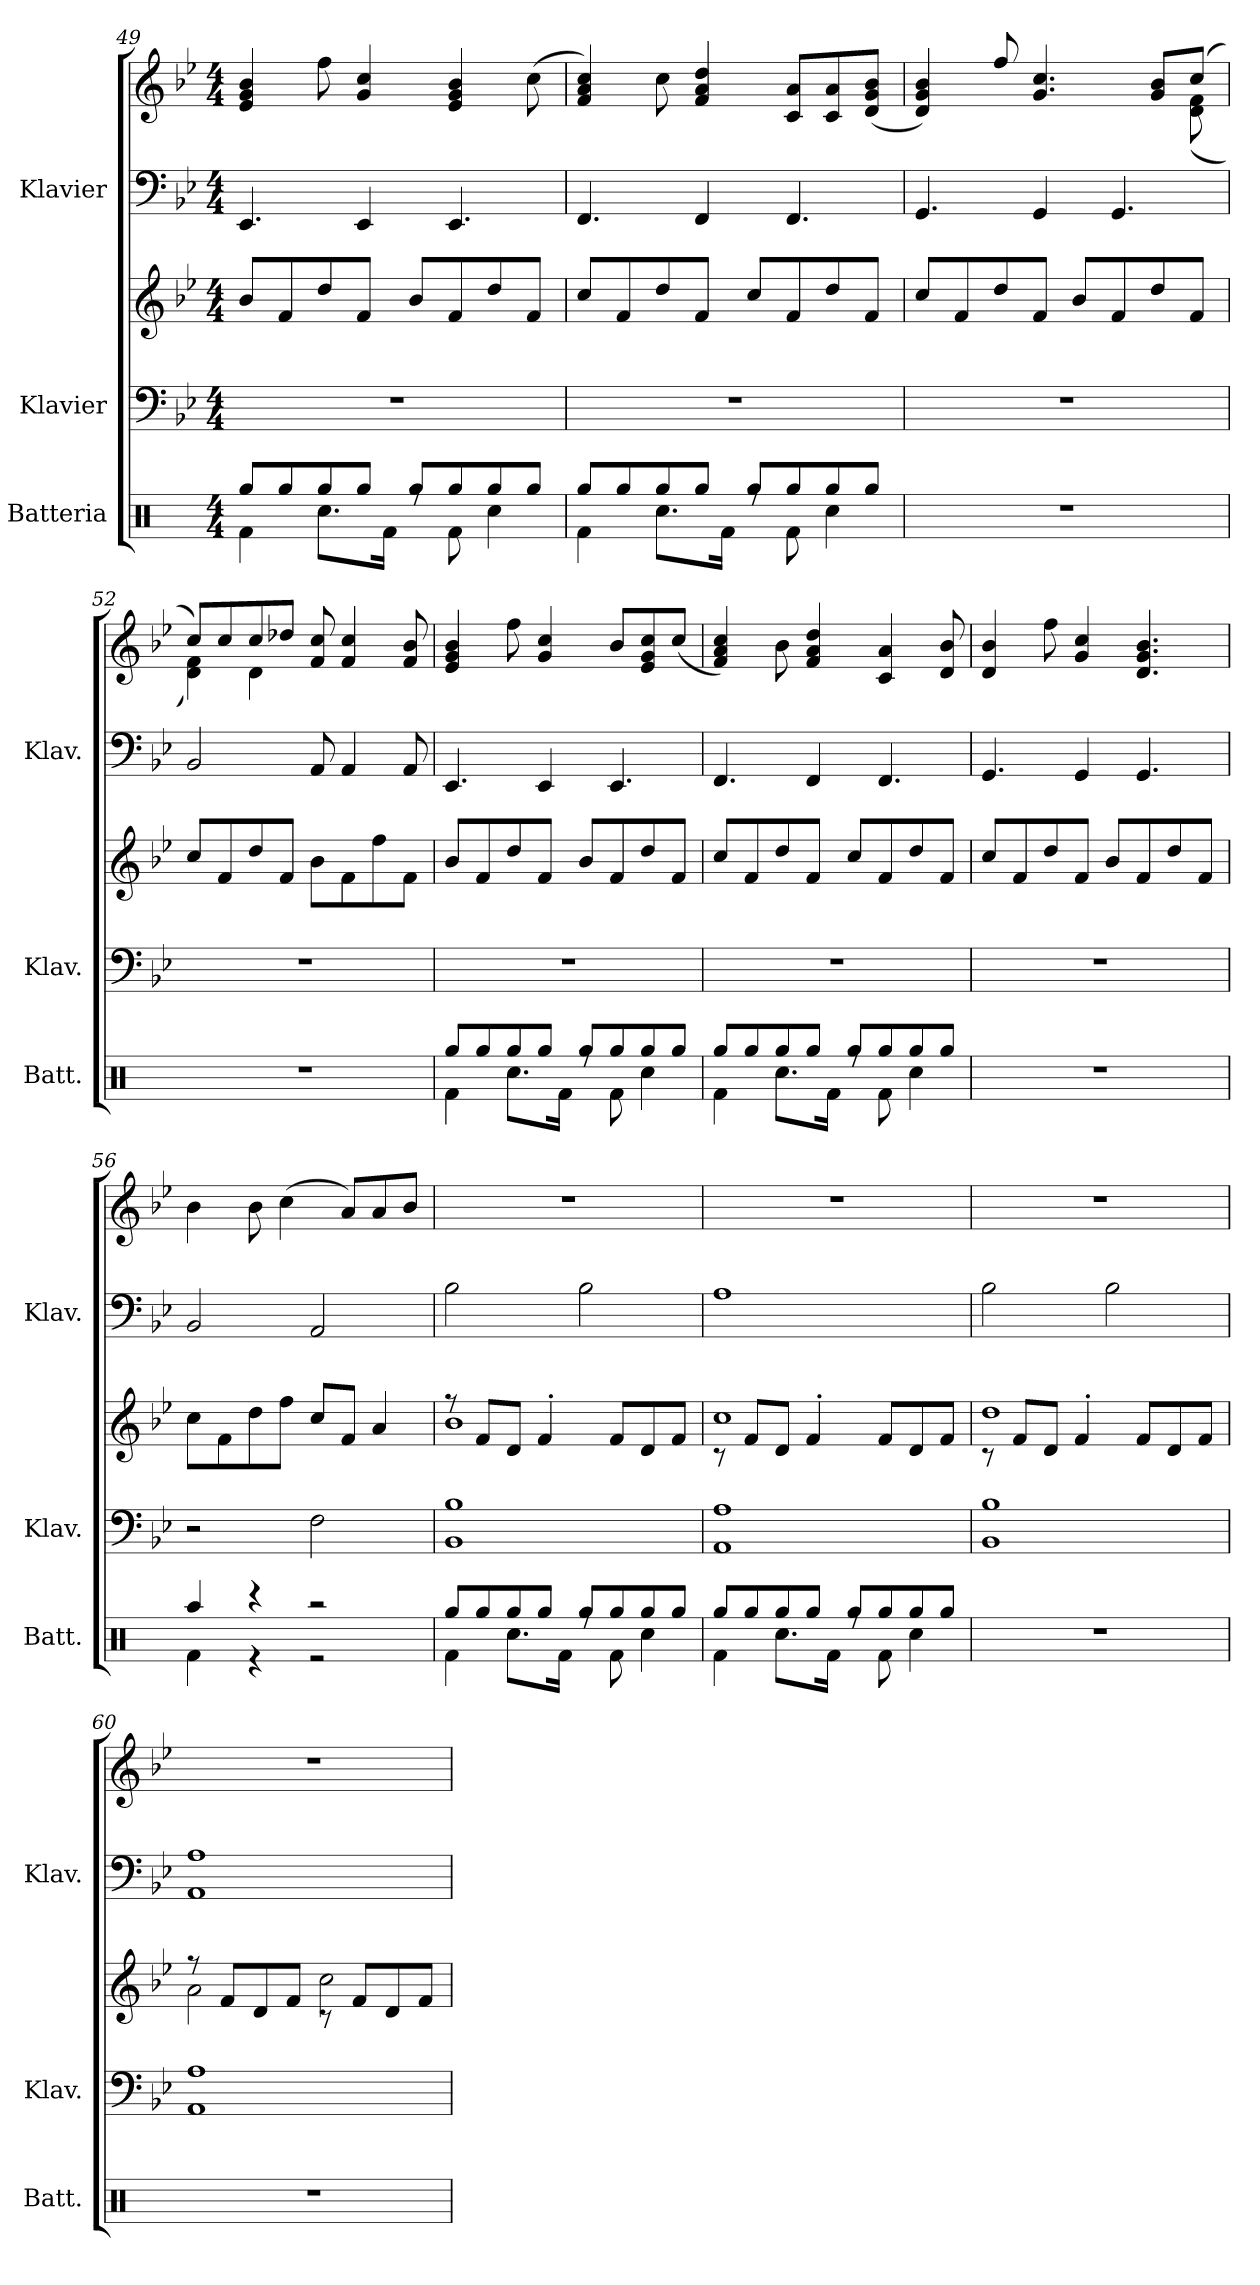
**kern	**kern	**kern	**kern	**kern
*part3	*part2	*part2	*part1	*part1
*staff5	*staff4	*staff3	*staff2	*staff1
*I"Batteria	*I"Klavier	*	*I"Klavier	*
*I'Batt.	*I'Klav.	*	*I'Klav.	*
!!LO:LB:g=z
*clefX	*clefF4	*clefG2	*clefF4	*clefG2
*k[]	*k[b-e-]	*k[b-e-]	*k[b-e-]	*k[b-e-]
*M4/4	*M4/4	*M4/4	*M4/4	*M4/4
=49	=49	=49	=49	=49
*^	*	*	*	*
8Rgg/L	4Rf\	1r	8b-/L	4.EE-/	4e-/ 4g/ 4b-/
8Rgg/	.	.	8f/	.	.
8Rgg/	8.Rcc\L	.	8dd/	.	8ff\
8Rgg/J	.	.	8f/J	4EE-/	4g/ 4cc/
.	16Rf\Jk	.	.	.	.
8Rgg/L	8rff	.	8b-/L	.	.
8Rgg/	8Rf\	.	8f/	4.EE-/	4e-/ 4g/ 4b-/
8Rgg/	4Rcc\	.	8dd/	.	.
8Rgg/J	.	.	8f/J	.	(8cc\
=50	=50	=50	=50	=50	=50
8Rgg/L	4Rf\	1r	8cc/L	4.FF/	4f/ 4a/ 4cc/)
8Rgg/	.	.	8f/	.	.
8Rgg/	8.Rcc\L	.	8dd/	.	8cc\
8Rgg/J	.	.	8f/J	4FF/	4f/ 4a/ 4dd/
.	16Rf\Jk	.	.	.	.
8Rgg/L	8rff	.	8cc/L	.	.
8Rgg/	8Rf\	.	8f/	4.FF/	8c/ 8a/L
8Rgg/	4Rcc\	.	8dd/	.	8c/ 8a/
8Rgg/J	.	.	8f/J	.	(8d/ 8g/ 8b-/J
*v	*v	*	*	*	*
=51	=51	=51	=51	=51
*	*	*	*	*^
1r	1r	8cc/L	4.GG/	4d/ 4g/ 4b-/)	2..ryy
.	.	8f/	.	.	.
.	.	8dd/	.	8ff/	.
.	.	8f/J	4GG/	4.g/ 4.cc/	.
.	.	8b-/L	.	.	.
.	.	8f/	4.GG/	.	.
.	.	8dd/	.	8g/ 8b-/L	.
.	.	8f/J	.	(8cc/J	(8d\ 8f\
=52	=52	=52	=52	=52	=52
1r	1r	8cc/L	2BB-/	8cc/L)	4d\ 4f\)
.	.	8f/	.	8cc/	.
.	.	8dd/	.	8cc/	4d\
.	.	8f/J	.	8dd-X/J	.
.	.	8b-\L	8AA/	8f/ 8cc/	2ryy
.	.	8f\	4AA/	4f/ 4cc/	.
.	.	8ff\	.	.	.
.	.	8f\J	8AA/	8f/ 8b-/	.
*	*	*	*	*v	*v
!!LO:PB:g=z
=53	=53	=53	=53	=53
*^	*	*	*	*
8Rgg/L	4Rf\	1r	8b-/L	4.EE-/	4e-/ 4g/ 4b-/
8Rgg/	.	.	8f/	.	.
8Rgg/	8.Rcc\L	.	8dd/	.	8ff\
8Rgg/J	.	.	8f/J	4EE-/	4g/ 4cc/
.	16Rf\Jk	.	.	.	.
8Rgg/L	8rff	.	8b-/L	.	.
8Rgg/	8Rf\	.	8f/	4.EE-/	8b-/L
8Rgg/	4Rcc\	.	8dd/	.	8e-/ 8g/ 8cc/
8Rgg/J	.	.	8f/J	.	(8cc/J
=54	=54	=54	=54	=54	=54
8Rgg/L	4Rf\	1r	8cc/L	4.FF/	4f/ 4a/ 4cc/)
8Rgg/	.	.	8f/	.	.
8Rgg/	8.Rcc\L	.	8dd/	.	8b-\
8Rgg/J	.	.	8f/J	4FF/	4f/ 4a/ 4dd/
.	16Rf\Jk	.	.	.	.
8Rgg/L	8rff	.	8cc/L	.	.
8Rgg/	8Rf\	.	8f/	4.FF/	4c/ 4a/
8Rgg/	4Rcc\	.	8dd/	.	.
8Rgg/J	.	.	8f/J	.	8d/ 8b-/
*v	*v	*	*	*	*
=55	=55	=55	=55	=55
1r	1r	8cc/L	4.GG/	4d/ 4b-/
.	.	8f/	.	.
.	.	8dd/	.	8ff\
.	.	8f/J	4GG/	4g/ 4cc/
.	.	8b-/L	.	.
.	.	8f/	4.GG/	4.d/ 4.g/ 4.b-/
.	.	8dd/	.	.
.	.	8f/J	.	.
=56	=56	=56	=56	=56
*^	*	*	*	*
4Raa/	4Rf\	2r	8cc\L	2BB-/	4b-\
.	.	.	8f\	.	.
4r	4r	.	8dd\	.	8b-\
.	.	.	8ff\J	.	(4cc\
2r	2r	2F\	8cc/L	2AA/	.
.	.	.	8f/J	.	8a/L)
.	.	.	4a/	.	8a/
.	.	.	.	.	8b-/J
!!LO:LB:g=z
=57	=57	=57	=57	=57	=57
*	*	*	*^	*	*
8Rgg/L	4Rf\	1BB- 1B-	8r	1b-	2B-\	1r
8Rgg/	.	.	8f/L	.	.	.
8Rgg/	8.Rcc\L	.	8d/J	.	.	.
8Rgg/J	.	.	4f'/	.	.	.
.	16Rf\Jk	.	.	.	.	.
8Rgg/L	8rff	.	.	.	2B-\	.
8Rgg/	8Rf\	.	8f/L	.	.	.
8Rgg/	4Rcc\	.	8d/	.	.	.
8Rgg/J	.	.	8f/J	.	.	.
=58	=58	=58	=58	=58	=58	=58
8Rgg/L	4Rf\	1AA 1A	8rc	1cc	1A	1r
8Rgg/	.	.	8f/L	.	.	.
8Rgg/	8.Rcc\L	.	8d/J	.	.	.
8Rgg/J	.	.	4f'/	.	.	.
.	16Rf\Jk	.	.	.	.	.
8Rgg/L	8rff	.	.	.	.	.
8Rgg/	8Rf\	.	8f/L	.	.	.
8Rgg/	4Rcc\	.	8d/	.	.	.
8Rgg/J	.	.	8f/J	.	.	.
*v	*v	*	*	*	*	*
=59	=59	=59	=59	=59	=59
1r	1BB- 1B-	8rc	1dd	2B-\	1r
.	.	8f/L	.	.	.
.	.	8d/J	.	.	.
.	.	4f'/	.	.	.
.	.	.	.	2B-\	.
.	.	8f/L	.	.	.
.	.	8d/	.	.	.
.	.	8f/J	.	.	.
=60	=60	=60	=60	=60	=60
1r	1AA 1A	8r	2a\	1AA 1A	1r
.	.	8f/L	.	.	.
.	.	8d/	.	.	.
.	.	8f/J	.	.	.
.	.	8rc	2cc\	.	.
.	.	8f/L	.	.	.
.	.	8d/	.	.	.
.	.	8f/J	.	.	.
*	*	*v	*v	*	*
=	=	=	=	=
*-	*-	*-	*-	*-
